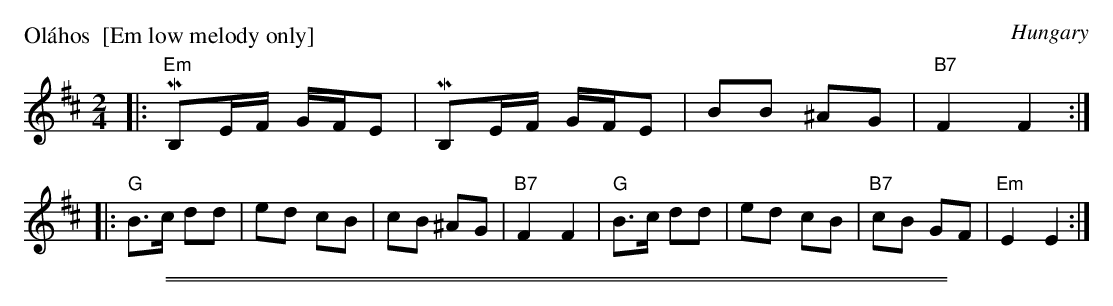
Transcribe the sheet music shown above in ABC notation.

X:1
P: Ol\'ahos  [Em low melody only]
O: Hungary
M: 2/4
L: 1/8
K: Edor
|: "Em"MB,E/F/ G/F/E | MB,E/F/ G/F/E | BB ^AG | "B7"F2 F2 :|
|: "G"B>c dd | ed cB | cB ^AG | "B7"F2 F2 \
|  "G"B>c dd | ed cB | "B7"cB GF | "Em"E2 E2 :|
